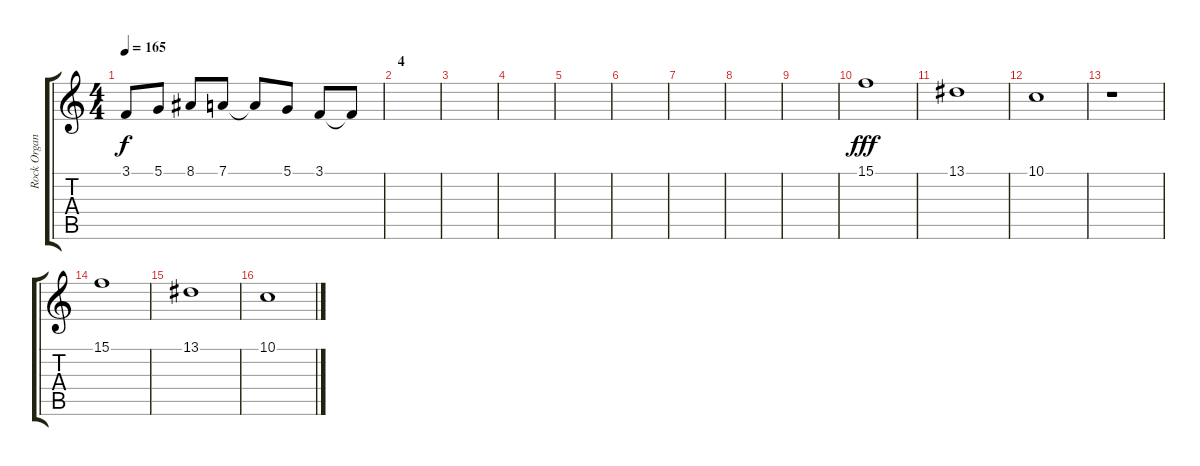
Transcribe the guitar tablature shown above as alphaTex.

\track ("Rock Organ" "Rock Organ") {instrument rockorgan}
\staff {score tabs}
\tuning (D4 A3 F3 C3 G2 C2) {hide}
\ts (4 4)
\tempo 165
\clef g2
\ks c
3.1.8{dy f} 5.1.8 8.1.8 7.1.8 7.1{t}.8 5.1.8 3.1.8 3.1{t}.8 |
\section ("" "4")
|
|
|
|
|
|
|
|
15.1.1{dy fff} |
13.1.1 |
10.1.1 |
r.1 |
15.1.1 |
13.1.1 |
10.1.1
